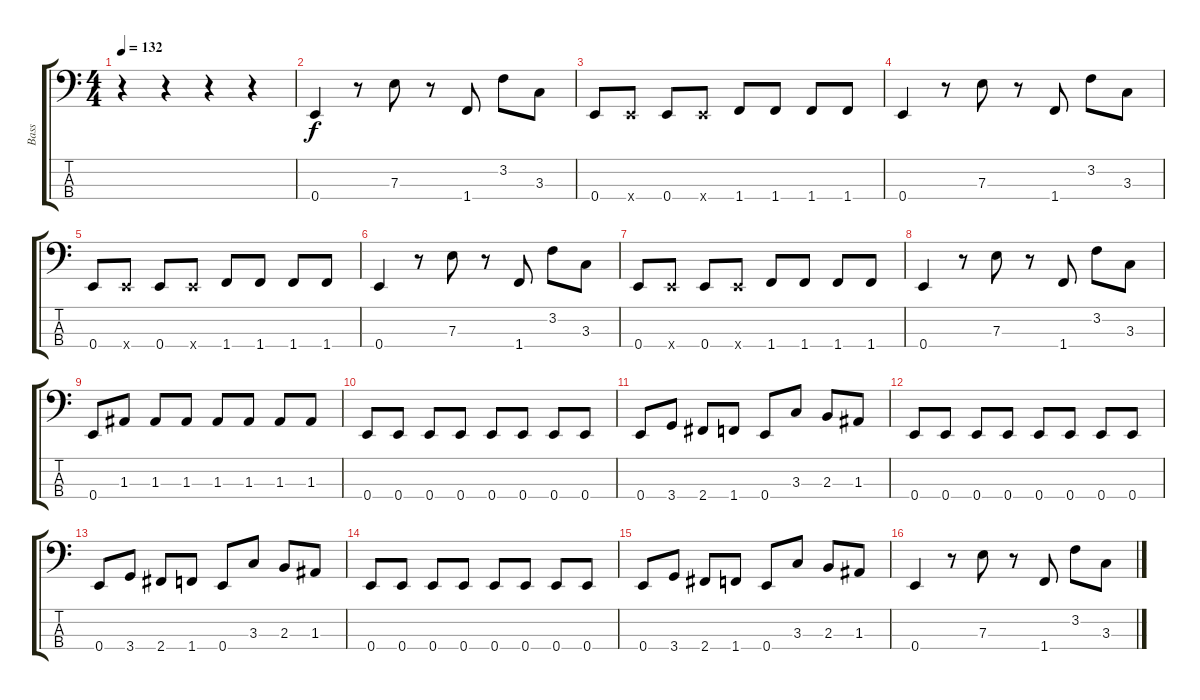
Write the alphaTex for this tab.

\track ("Bass" "Bass") {instrument electricbassfinger}
\staff {score tabs}
\tuning (G2 D2 A1 E1) {hide}
\ts (4 4)
\tempo 132
\clef f4
\ks c
r.4{dy f} r.4 r.4 r.4 |
0.4.4 r.8 7.3.8 r.8 1.4.8 3.2.8 3.3.8 |
0.4.8 0.4{x}.8 0.4.8 0.4{x}.8 1.4.8 1.4.8 1.4.8 1.4.8 |
0.4.4 r.8 7.3.8 r.8 1.4.8 3.2.8 3.3.8 |
0.4.8 0.4{x}.8 0.4.8 0.4{x}.8 1.4.8 1.4.8 1.4.8 1.4.8 |
0.4.4 r.8 7.3.8 r.8 1.4.8 3.2.8 3.3.8 |
0.4.8 0.4{x}.8 0.4.8 0.4{x}.8 1.4.8 1.4.8 1.4.8 1.4.8 |
0.4.4 r.8 7.3.8 r.8 1.4.8 3.2.8 3.3.8 |
0.4.8 1.3.8 1.3.8 1.3.8 1.3.8 1.3.8 1.3.8 1.3.8 |
0.4.8 0.4.8 0.4.8 0.4.8 0.4.8 0.4.8 0.4.8 0.4.8 |
0.4.8 3.4.8 2.4.8 1.4.8 0.4.8 3.3.8 2.3.8 1.3.8 |
0.4.8 0.4.8 0.4.8 0.4.8 0.4.8 0.4.8 0.4.8 0.4.8 |
0.4.8 3.4.8 2.4.8 1.4.8 0.4.8 3.3.8 2.3.8 1.3.8 |
0.4.8 0.4.8 0.4.8 0.4.8 0.4.8 0.4.8 0.4.8 0.4.8 |
0.4.8 3.4.8 2.4.8 1.4.8 0.4.8 3.3.8 2.3.8 1.3.8 |
0.4.4 r.8 7.3.8 r.8 1.4.8 3.2.8 3.3.8
